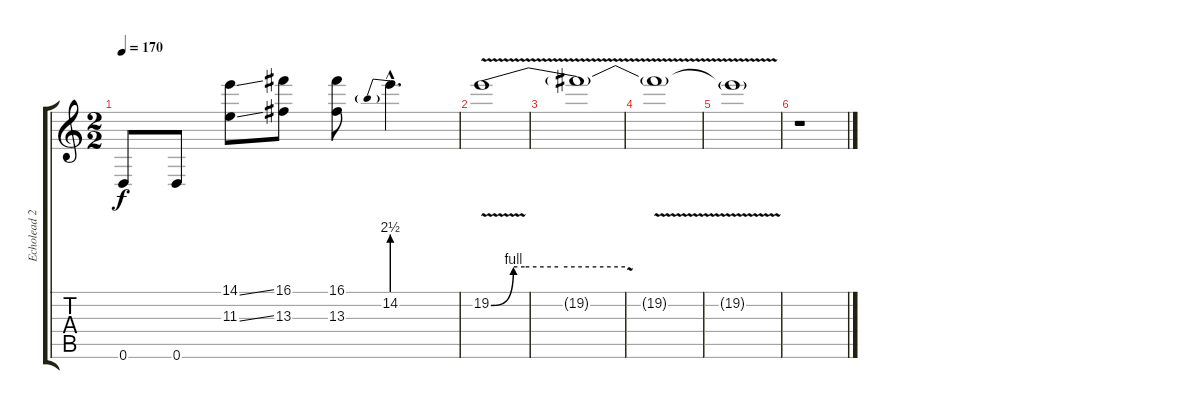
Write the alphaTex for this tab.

\track ("Echolead 2" "Echolead 2") {instrument distortionguitar}
\staff {score tabs}
\tuning (D4 A3 F3 C3 G2 D2) {hide}
\ts (2 2)
\tempo 170
\clef g2
\ks c
0.6.8{dy f} 0.6.8 (14.1{ss} 11.3{ss}).8 (16.1 13.3).8 (16.1 13.3).8 14.2{be (prebend 0 10 60 10) hac}.4{d} |
19.2{be (custom 0 0 10 4 15 4 30 4 60 4) v}.1 |
19.2{v t}.1 |
19.2{v t}.1 |
19.2{v t}.1 |
r.1
